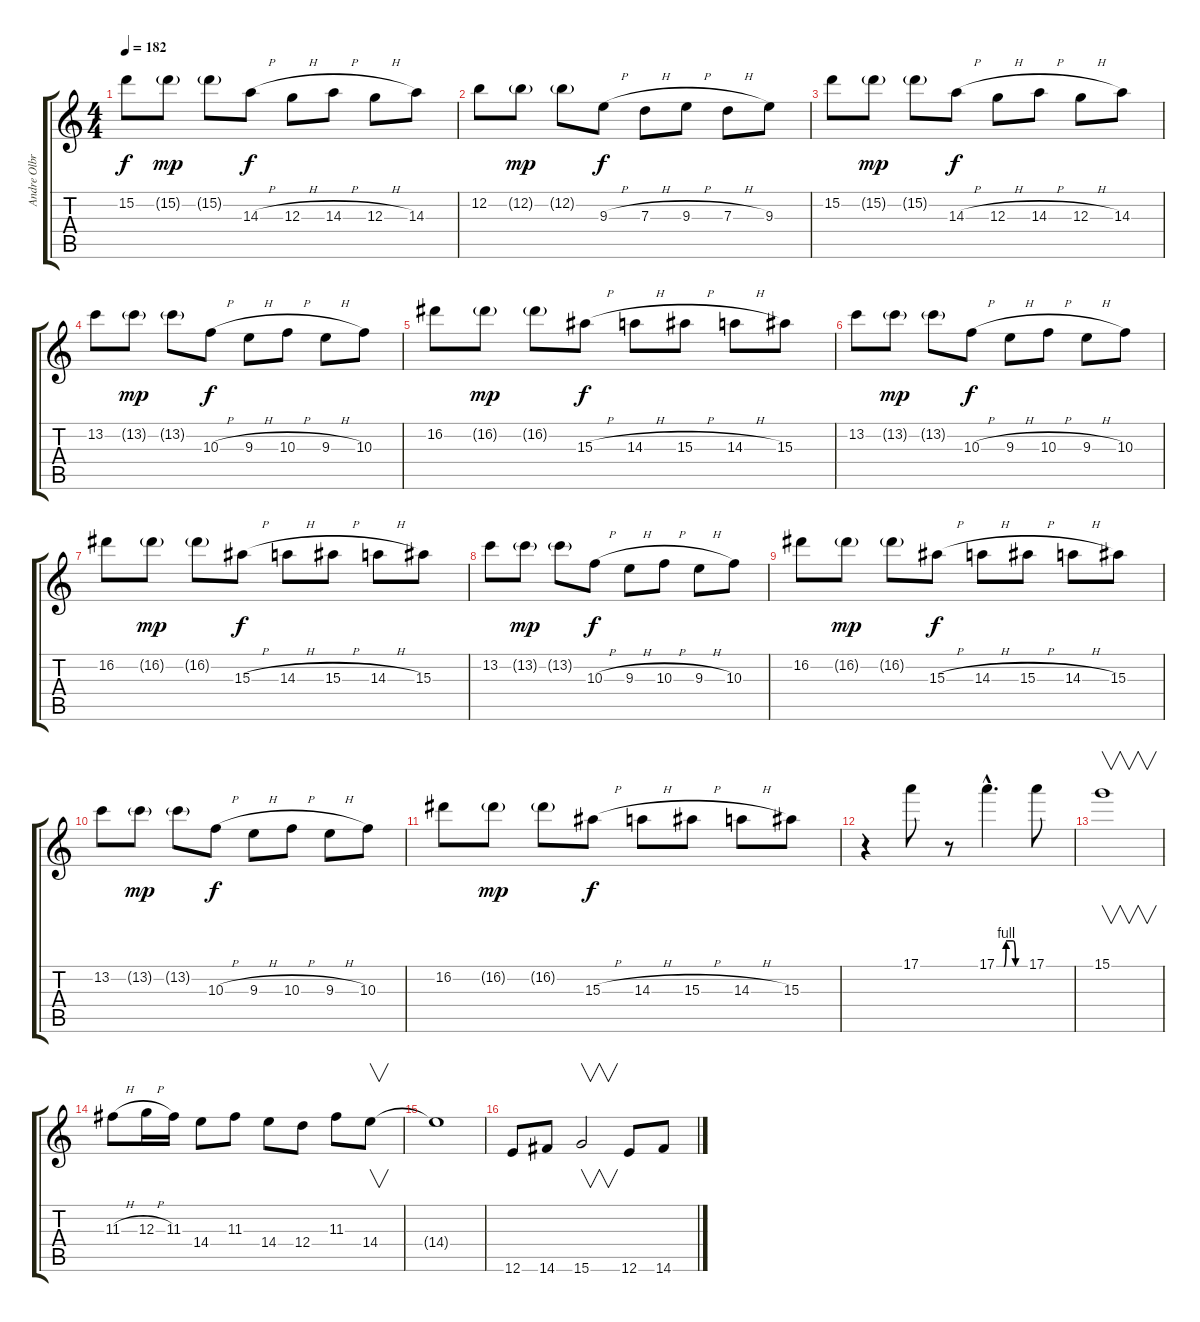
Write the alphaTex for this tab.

\track ("Andre Olbrich" "Andre Olbr") {instrument distortionguitar}
\staff {score tabs}
\tuning (E4 B3 G3 D3 A2 E2) {hide}
\ts (4 4)
\tempo 182
\clef g2
\ks c
15.2.8{dy f} 15.2{g}.8{dy mp} 15.2{g}.8 14.3{h}.8{dy f} 12.3{h}.8 14.3{h}.8 12.3{h}.8 14.3.8 |
12.2.8 12.2{g}.8{dy mp} 12.2{g}.8 9.3{h}.8{dy f} 7.3{h}.8 9.3{h}.8 7.3{h}.8 9.3.8 |
15.2.8 15.2{g}.8{dy mp} 15.2{g}.8 14.3{h}.8{dy f} 12.3{h}.8 14.3{h}.8 12.3{h}.8 14.3.8 |
13.2.8 13.2{g}.8{dy mp} 13.2{g}.8 10.3{h}.8{dy f} 9.3{h}.8 10.3{h}.8 9.3{h}.8 10.3.8 |
16.2.8 16.2{g}.8{dy mp} 16.2{g}.8 15.3{h}.8{dy f} 14.3{h}.8 15.3{h}.8 14.3{h}.8 15.3.8 |
13.2.8 13.2{g}.8{dy mp} 13.2{g}.8 10.3{h}.8{dy f} 9.3{h}.8 10.3{h}.8 9.3{h}.8 10.3.8 |
16.2.8 16.2{g}.8{dy mp} 16.2{g}.8 15.3{h}.8{dy f} 14.3{h}.8 15.3{h}.8 14.3{h}.8 15.3.8 |
13.2.8 13.2{g}.8{dy mp} 13.2{g}.8 10.3{h}.8{dy f} 9.3{h}.8 10.3{h}.8 9.3{h}.8 10.3.8 |
16.2.8 16.2{g}.8{dy mp} 16.2{g}.8 15.3{h}.8{dy f} 14.3{h}.8 15.3{h}.8 14.3{h}.8 15.3.8 |
13.2.8 13.2{g}.8{dy mp} 13.2{g}.8 10.3{h}.8{dy f} 9.3{h}.8 10.3{h}.8 9.3{h}.8 10.3.8 |
16.2.8 16.2{g}.8{dy mp} 16.2{g}.8 15.3{h}.8{dy f} 14.3{h}.8 15.3{h}.8 14.3{h}.8 15.3.8 |
r.4 17.1.8 r.8 17.1{be (custom 0 0 15 0 20 4 35 4 40 0 60 0) hac}.4{d} 17.1.8 |
15.1.1{v} |
11.3{h}.8 12.3{h}.16 11.3.16 14.4.8 11.3.8 14.4.8 12.4.8 11.3.8 14.4.8{v} |
14.4{t}.1 |
12.6.8 14.6.8 15.6.2{v} 12.6.8 14.6.8
